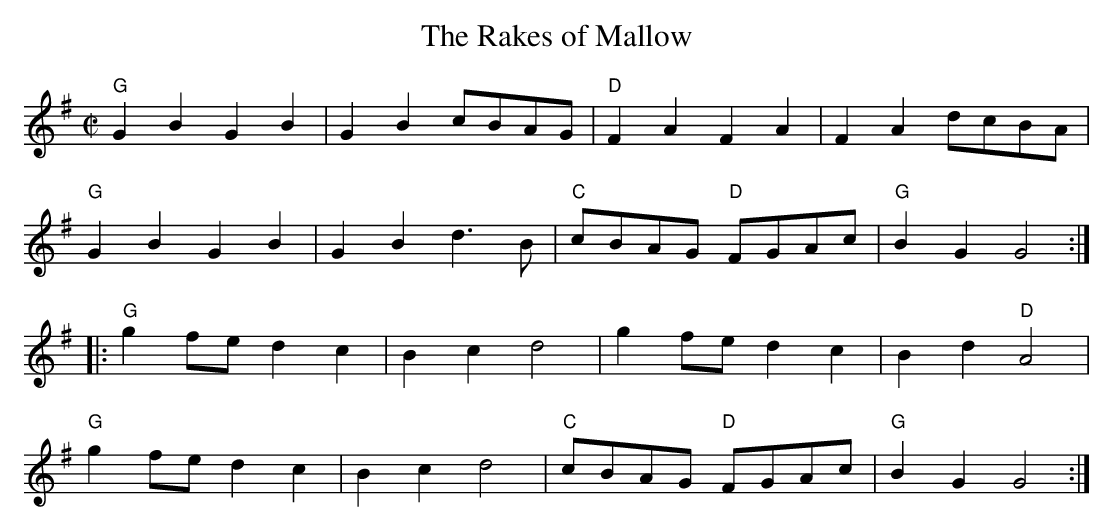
X:1
T:The Rakes of Mallow
M:C|
K:G
 "G"G2B2 G2B2| G2B2 cBAG| "D"F2A2 F2A2| F2A2 dcBA|
"G"G2B2 G2B2| G2B2 d3B| "C"cBAG "D"FGAc| "G"B2G2 G4 :|
|: "G"g2fe d2c2| B2c2 d4| g2fe d2c2| B2d2 "D"A4|
"G"g2fe d2c2| B2c2 d4| "C"cBAG "D"FGAc| "G"B2G2 G4 :|
